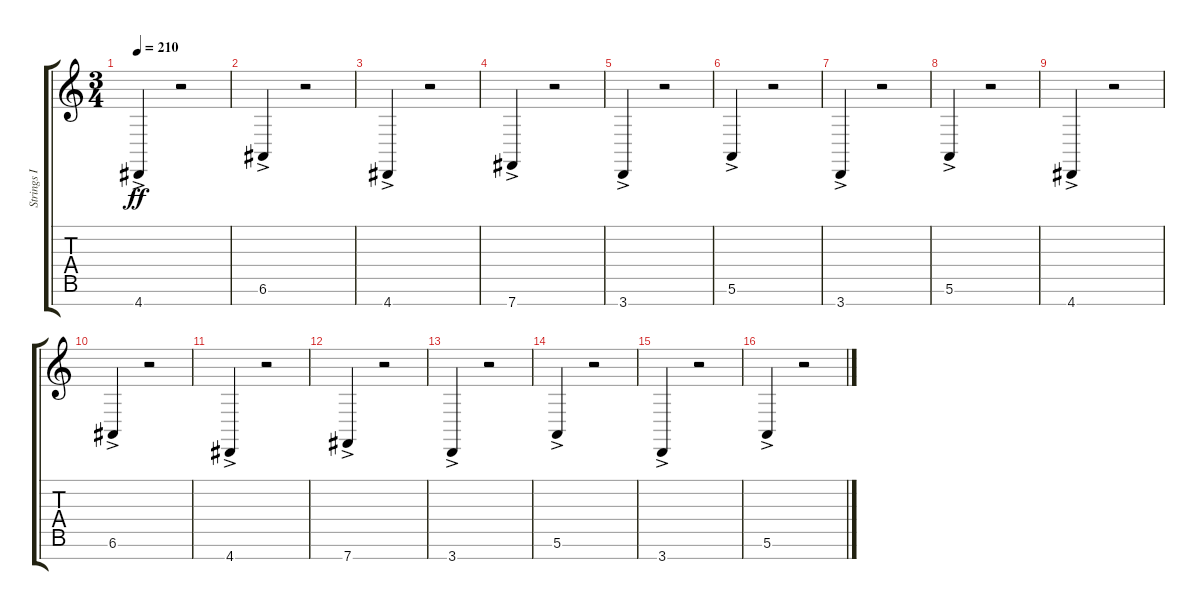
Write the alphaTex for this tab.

\track ("Strings I" "Strings I") {instrument stringensemble1}
\staff {score tabs}
\tuning (E4 B3 G3 D3 A2 E2 B1) {hide}
\ts (3 4)
\tempo 210
\clef g2
\ks c
4.7{ac}.4{dy ff} r.2 |
6.6{ac}.4 r.2 |
4.7{ac}.4 r.2 |
7.7{ac}.4 r.2 |
3.7{ac}.4 r.2 |
5.6{ac}.4 r.2 |
3.7{ac}.4 r.2 |
5.6{ac}.4 r.2 |
4.7{ac}.4 r.2 |
6.6{ac}.4 r.2 |
4.7{ac}.4 r.2 |
7.7{ac}.4 r.2 |
3.7{ac}.4 r.2 |
5.6{ac}.4 r.2 |
3.7{ac}.4 r.2 |
5.6{ac}.4 r.2
